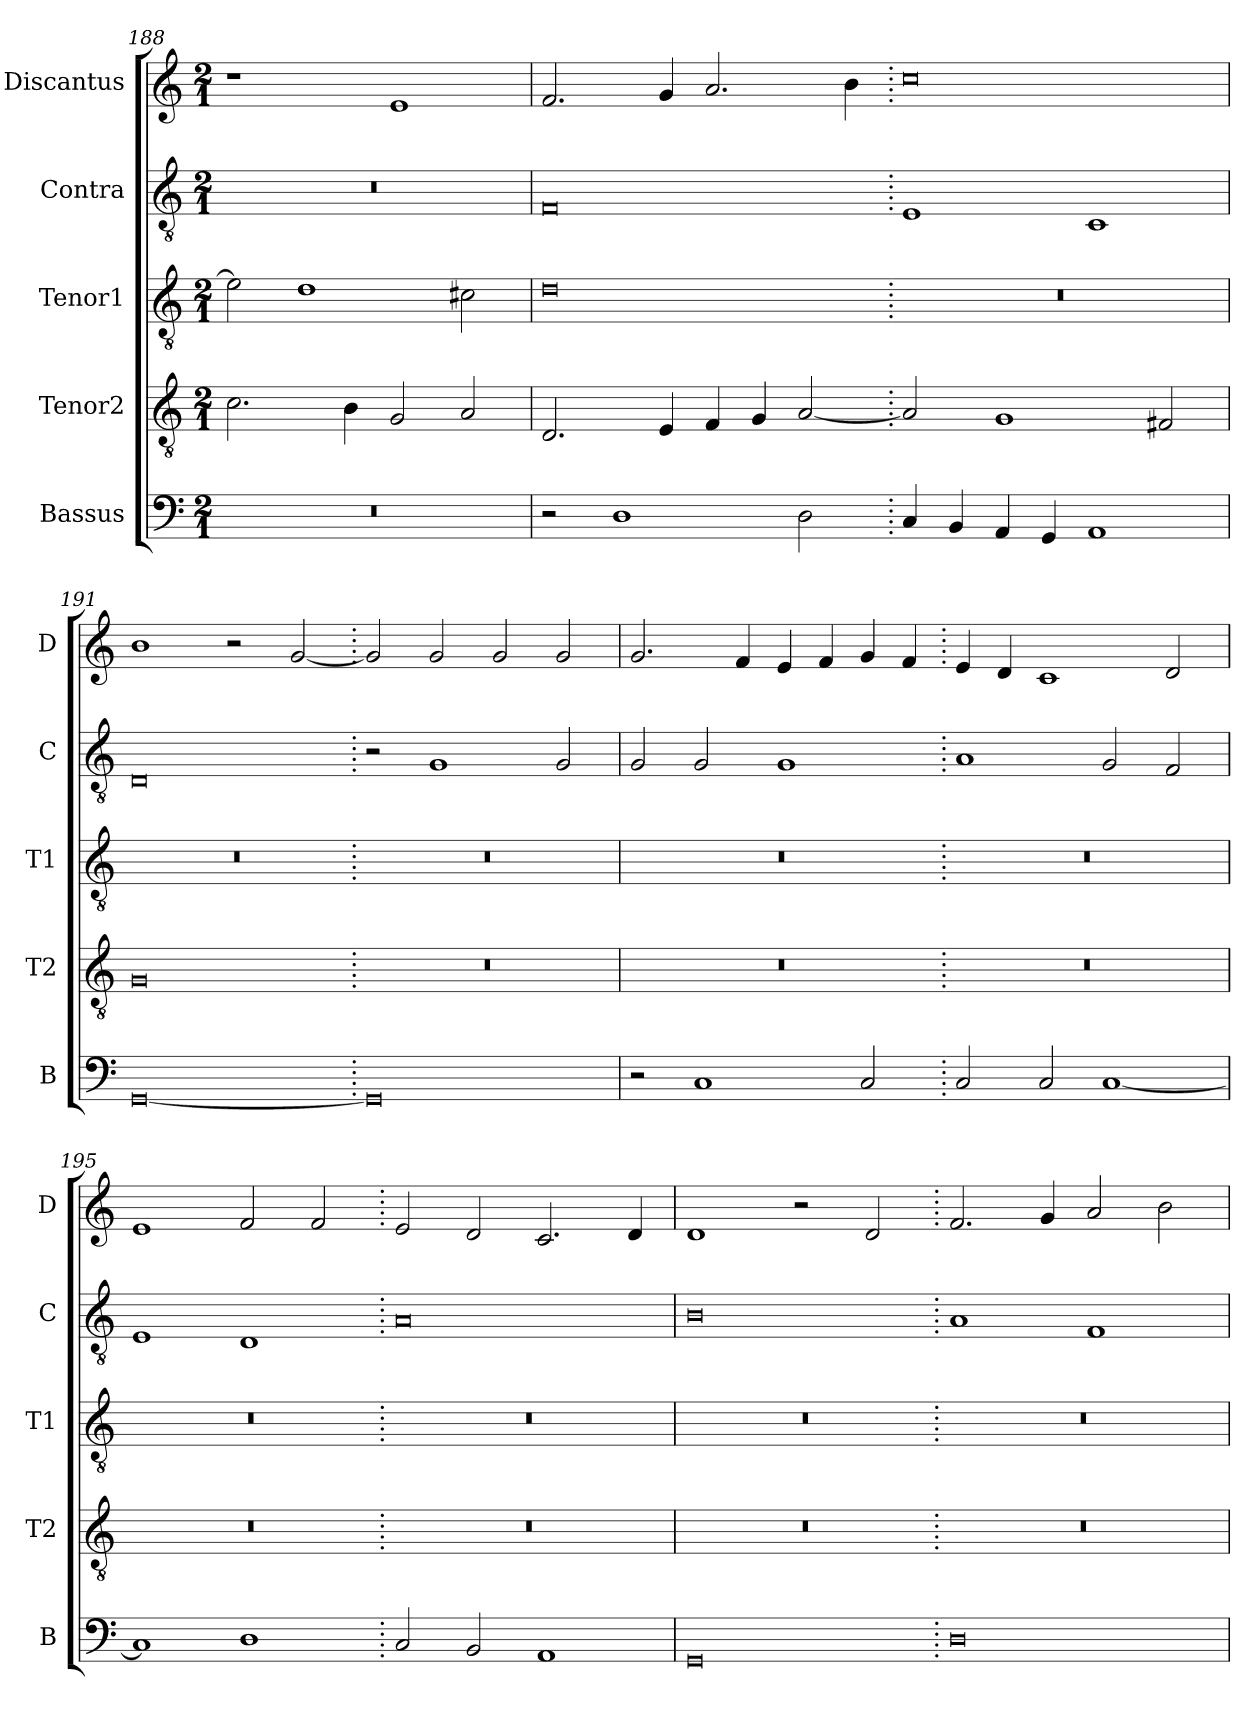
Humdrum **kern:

**kern	**kern	**kern	**kern	**kern
*part5	*part4	*part3	*part2	*part1
*staff5	*staff4	*staff3	*staff2	*staff1
*I"Bassus	*I"Tenor2	*I"Tenor1	*I"Contra	*I"Discantus
*I'B	*I'T2	*I'T1	*I'C	*I'D
*clefF4	*clefGv2	*clefGv2	*clefGv2	*clefG2
*k[]	*k[]	*k[]	*k[]	*k[]
*M2/1	*M2/1	*M2/1	*M2/1	*M2/1
=188	=188	=188	=188	=188
0r	2.c\	2e\]	0r	1r
.	.	1d	.	.
.	4B\	.	.	.
.	2G/	.	.	1e
.	2A/	2c#X\	.	.
=189	=189	=189	=189	=189
2r	2.D/	0d	0F	2.f/
1D	.	.	.	.
.	4E/	.	.	4g/
.	4F/	.	.	2.a/
.	4G/	.	.	.
2D\	[2A/	.	.	.
.	.	.	.	4b\
=190.	=190.	=190.	=190.	=190.
4C/	2A/]	0r	1E	0cc
4BB/	.	.	.	.
4AA/	1G	.	.	.
4GG/	.	.	.	.
1AA	.	.	1C	.
.	2F#X/	.	.	.
=191	=191	=191	=191	=191
[0GG	0G	0r	0D	1b
.	.	.	.	2r
.	.	.	.	[2g/
=192.	=192.	=192.	=192.	=192.
0GG]	0r	0r	2r	2g/]
.	.	.	1G	2g/
.	.	.	.	2g/
.	.	.	2G/	2g/
=193	=193	=193	=193	=193
2r	0r	0r	2G/	2.g/
1C	.	.	2G/	.
.	.	.	.	4f/
.	.	.	1G	4e/
.	.	.	.	4f/
2C/	.	.	.	4g/
.	.	.	.	4f/
=194.	=194.	=194.	=194.	=194.
2C/	0r	0r	1A	4e/
.	.	.	.	4d/
2C/	.	.	.	1c
[1C	.	.	2G/	.
.	.	.	2F/	2d/
=195	=195	=195	=195	=195
1C]	0r	0r	1E	1e
1D	.	.	1D	2f/
.	.	.	.	2f/
=196.	=196.	=196.	=196.	=196.
2C/	0r	0r	0A	2e/
2BB/	.	.	.	2d/
1AA	.	.	.	2.c/
.	.	.	.	4d/
=197	=197	=197	=197	=197
0GG	0r	0r	0B	1d
.	.	.	.	2r
.	.	.	.	2d/
=198.	=198.	=198.	=198.	=198.
0D	0r	0r	1A	2.f/
.	.	.	.	4g/
.	.	.	1F	2a/
.	.	.	.	2b\
=	=	=	=	=
*-	*-	*-	*-	*-
